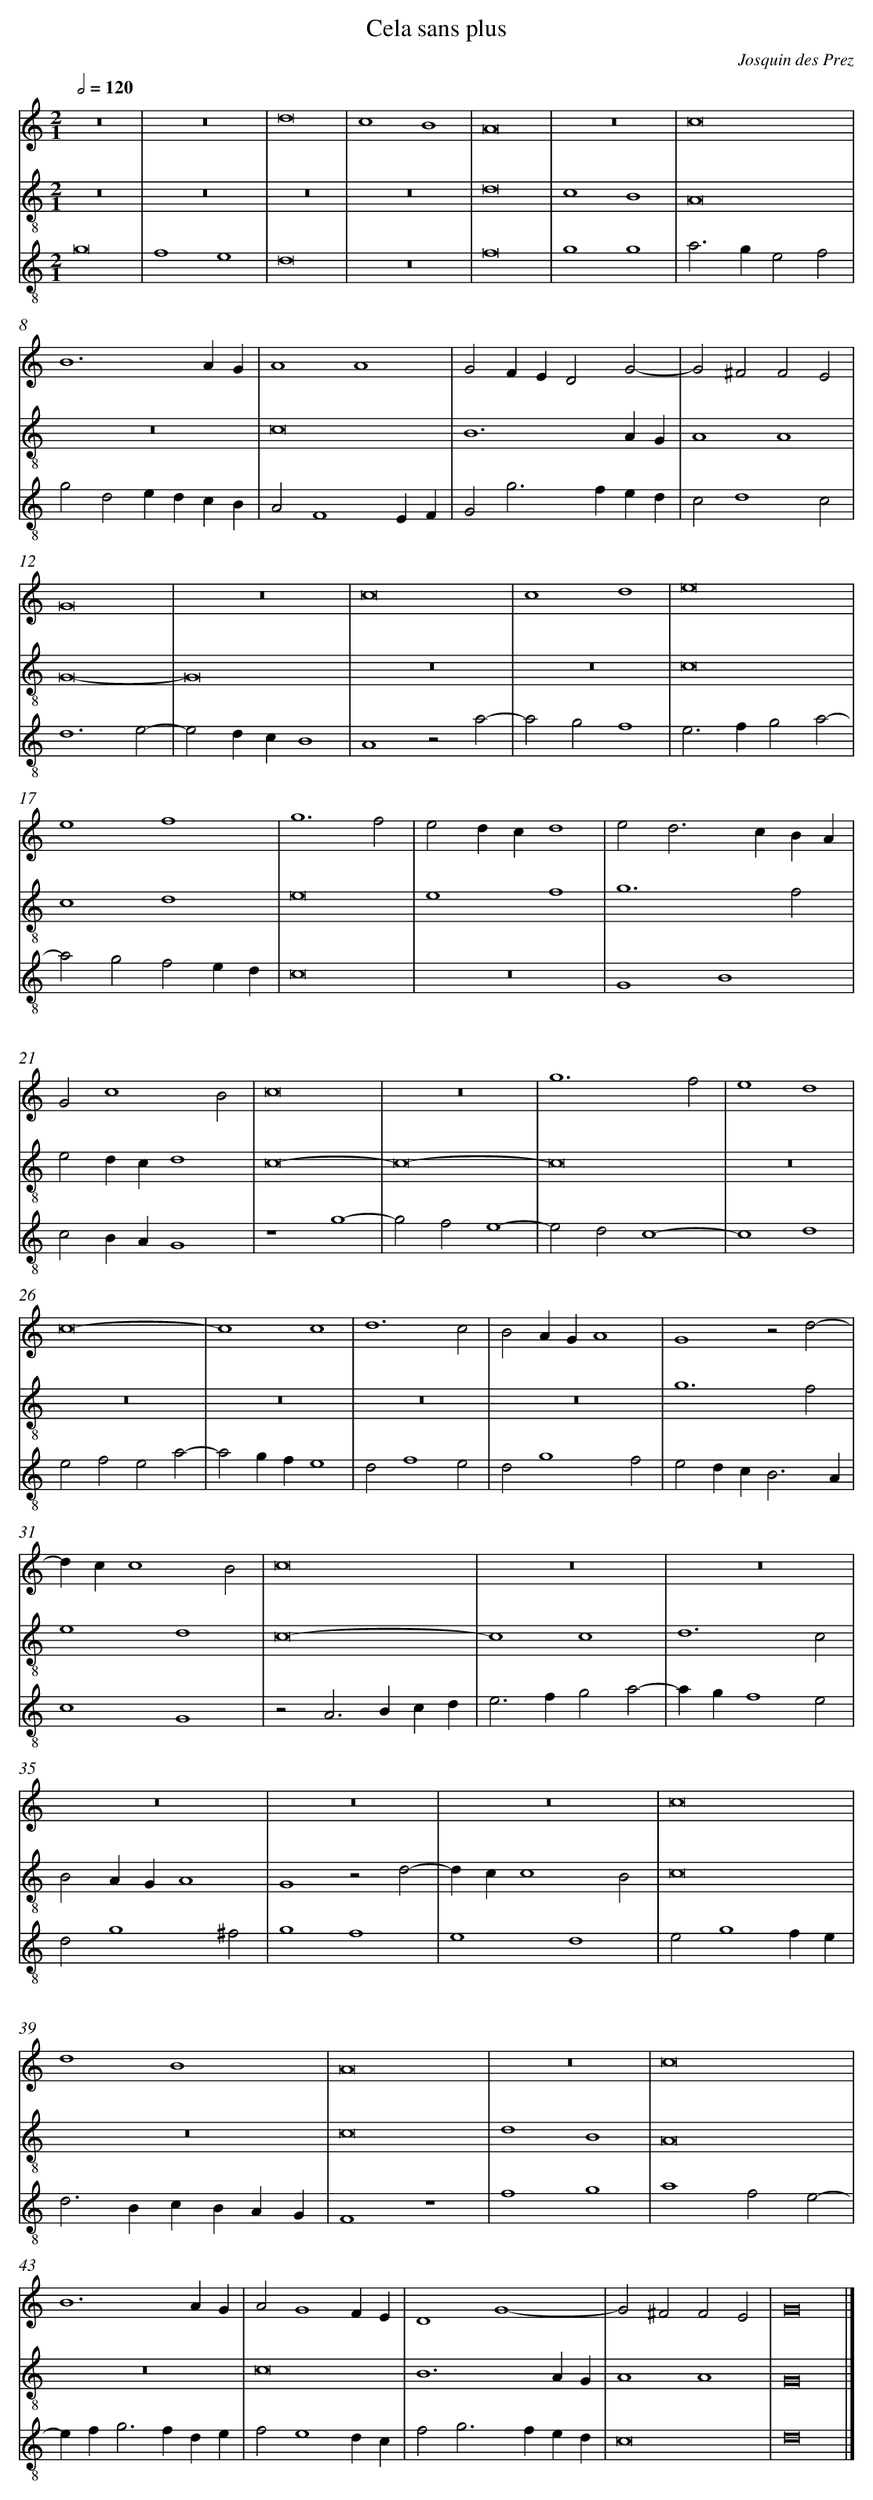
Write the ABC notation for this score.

X:1
T:Cela sans plus
C: Josquin des Prez
L: 1/4
M: 2/1
Q: 1/2=120
V: 1 clef=treble
V: 2 clef=treble-8
V: 3 clef=treble-8
K: C
[V:1] z8 |
[V:2] z8 |
[V:3] g8 |
[V:1] z8 |
[V:2] z8 |
[V:3] f4e4 |
[V:1] d8 |
[V:2] z8 |
[V:3] d8 |
[V:1] c4B4 |
[V:2] z8 |
[V:3] z8 |
[V:1] A8 |
[V:2] d8 |
[V:3] f8 |
[V:1] z8 |
[V:2] c4B4 |
[V:3] g4g4 |
[V:1] c8 |
[V:2] A8 |
[V:3] a3ge2f2 |
[V:1] B6AG |
[V:2] z8 |
[V:3] g2d2edcB |
[V:1] A4A4 |
[V:2] c8 |
[V:3] A2F4EF |
[V:1] G2FED2G2- |
[V:2] B6AG |
[V:3] G2g3fed |
[V:1] G2^F2F2E2 |
[V:2] A4A4 |
[V:3] c2d4c2 |
[V:1] G8 |
[V:2] G8- |
[V:3] d6e2- |
[V:1] z8 |
[V:2] G8 |
[V:3] e2dcB4 |
[V:1] c8 |
[V:2] z8 |
[V:3] A4z2a2- |
[V:1] c4d4 |
[V:2] z8 |
[V:3] a2g2f4 |
[V:1] e8 |
[V:2] c8 |
[V:3] e3fg2a2- |
[V:1] e4f4 |
[V:2] c4d4 |
[V:3] a2g2f2ed |
[V:1] g6f2 |
[V:2] e8 |
[V:3] c8 |
[V:1] e2dcd4 |
[V:2] e4f4 |
[V:3] z8 |
[V:1] e2d3cBA |
[V:2] g6f2 |
[V:3] G4B4 |
[V:1] G2c4B2 |
[V:2] e2dcd4 |
[V:3] c2BAG4 |
[V:1] c8 |
[V:2] c8- |
[V:3] z4g4- |
[V:1] z8 |
[V:2] c8- |
[V:3] g2f2e4- |
[V:1] g6f2 |
[V:2] c8 |
[V:3] e2d2c4- |
[V:1] e4d4 |
[V:2] z8 |
[V:3] c4d4 |
[V:1] c8- |
[V:2] z8 |
[V:3] e2f2e2a2- |
[V:1] c4c4 |
[V:2] z8 |
[V:3] a2gfe4 |
[V:1] d6c2 |
[V:2] z8 |
[V:3] d2f4e2 |
[V:1] B2AGA4 |
[V:2] z8 |
[V:3] d2g4f2 |
[V:1] G4z2d2- |
[V:2] g6f2 |
[V:3] e2dcB3A |
[V:1] dcc4B2 |
[V:2] e4d4 |
[V:3] c4G4 |
[V:1] c8 |
[V:2] c8- |
[V:3] z2A3Bcd |
[V:1] z8 |
[V:2] c4c4 |
[V:3] e3fg2a2- |
[V:1] z8 |
[V:2] d6c2 |
[V:3] agf4e2 |
[V:1] z8 |
[V:2] B2AGA4 |
[V:3] d2g4^f2 |
[V:1] z8 |
[V:2] G4z2d2- |
[V:3] g4f4 |
[V:1] z8 |
[V:2] dcc4B2 |
[V:3] e4d4 |
[V:1] c8 |
[V:2] c8 |
[V:3] e2g4fe |
[V:1] d4B4 |
[V:2] z8 |
[V:3] d3BcBAG |
[V:1] A8 |
[V:2] c8 |
[V:3] F4z4 |
[V:1] z8 |
[V:2] d4B4 |
[V:3] f4g4 |
[V:1] c8 |
[V:2] A8 |
[V:3] a4f2e2- |
[V:1] B6AG |
[V:2] z8 |
[V:3] efg3fde |
[V:1] A2G4FE |
[V:2] c8 |
[V:3] f2e4dc |
[V:1] D4G4- |
[V:2] B6AG |
[V:3] f2g3fed |
[V:1] G2^F2F2E2 |
[V:2] A4A4 |
[V:3] c8 |
[V:1] G8 |]
[V:2] G8 |]
[V:3] d8 |]
